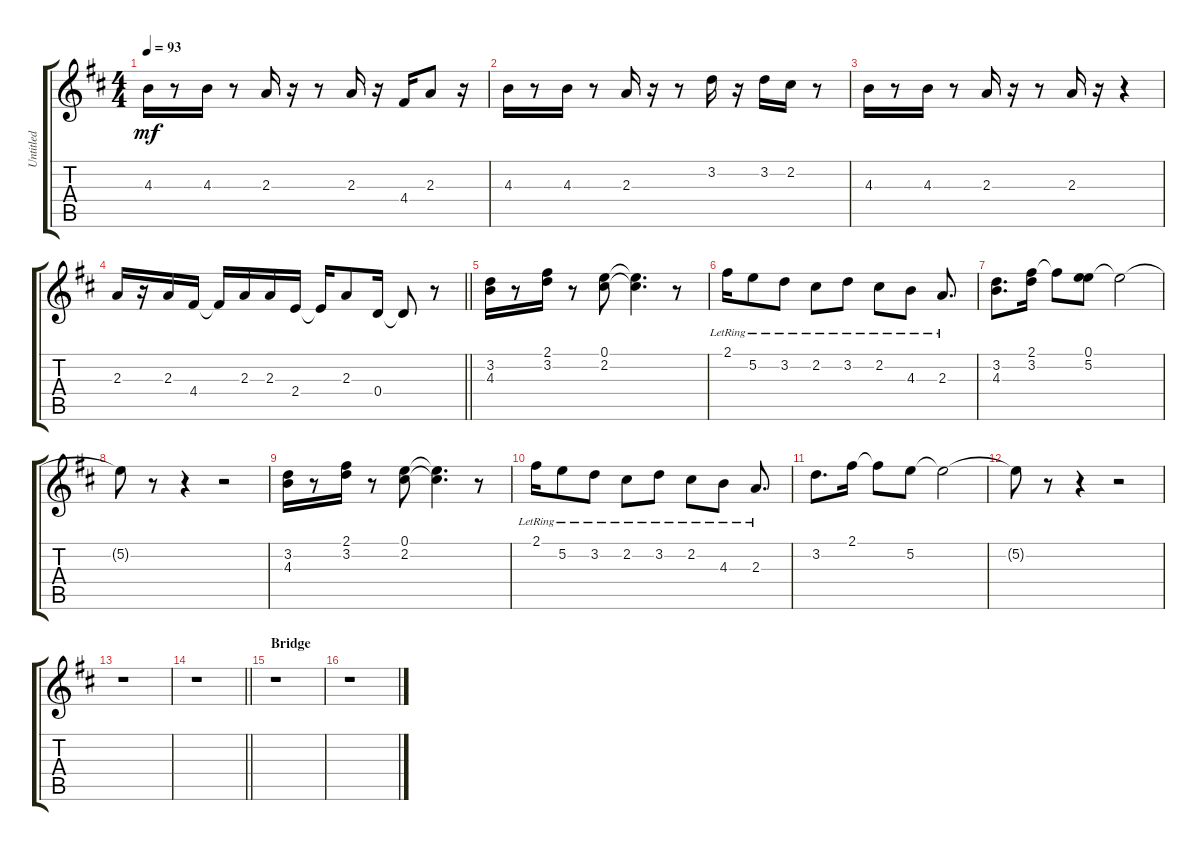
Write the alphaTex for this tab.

\track ("Untitled" "Untitled") {instrument electricguitarmuted}
\staff {score tabs}
\tuning (E4 B3 G3 D3 A2 E2) {hide}
\ts (4 4)
\tempo 93
\clef g2
\ks d
4.3.16{dy mf} r.8 4.3.16 r.8 2.3.16 r.16 r.8 2.3.16 r.16 4.4.16 2.3.8 r.16 |
4.3.16 r.8 4.3.16 r.8 2.3.16 r.16 r.8 3.2.16 r.16 3.2.16 2.2.16 r.8 |
4.3.16 r.8 4.3.16 r.8 2.3.16 r.16 r.8 2.3.16 r.16 r.4 |
\barLineRight lightlight
2.3.16 r.16 2.3.16 4.4.16 4.4{t}.16 2.3.16 2.3.16 2.4.16 2.4{t}.16 2.3.8 0.4.16 0.4{t}.8 r.8 |
(3.2 4.3).16 r.8 (2.1 3.2).16 r.8 (0.1 2.2).8 (0.1{t} 2.2{t}).4{d} r.8 |
2.1{lr}.16 5.2{lr}.8 3.2{lr}.8 2.2{lr}.8 3.2{lr}.8 2.2{lr}.8 4.3{lr}.8 2.3{lr}.8{d} |
(3.2 4.3).8{d} (2.1 3.2).16 2.1{t}.8 (0.1 5.2).8 5.2{t}.2 |
5.2{t}.8 r.8 r.4 r.2 |
(3.2 4.3).16 r.8 (2.1 3.2).16 r.8 (0.1 2.2).8 (0.1{t} 2.2{t}).4{d} r.8 |
2.1{lr}.16 5.2{lr}.8 3.2{lr}.8 2.2{lr}.8 3.2{lr}.8 2.2{lr}.8 4.3{lr}.8 2.3{lr}.8{d} |
3.2.8{d} 2.1.16 2.1{t}.8 5.2.8 5.2{t}.2 |
5.2{t}.8 r.8 r.4 r.2 |
r.1 |
\barLineRight lightlight
r.1 |
\section ("" "Bridge")
r.1 |
r.1
